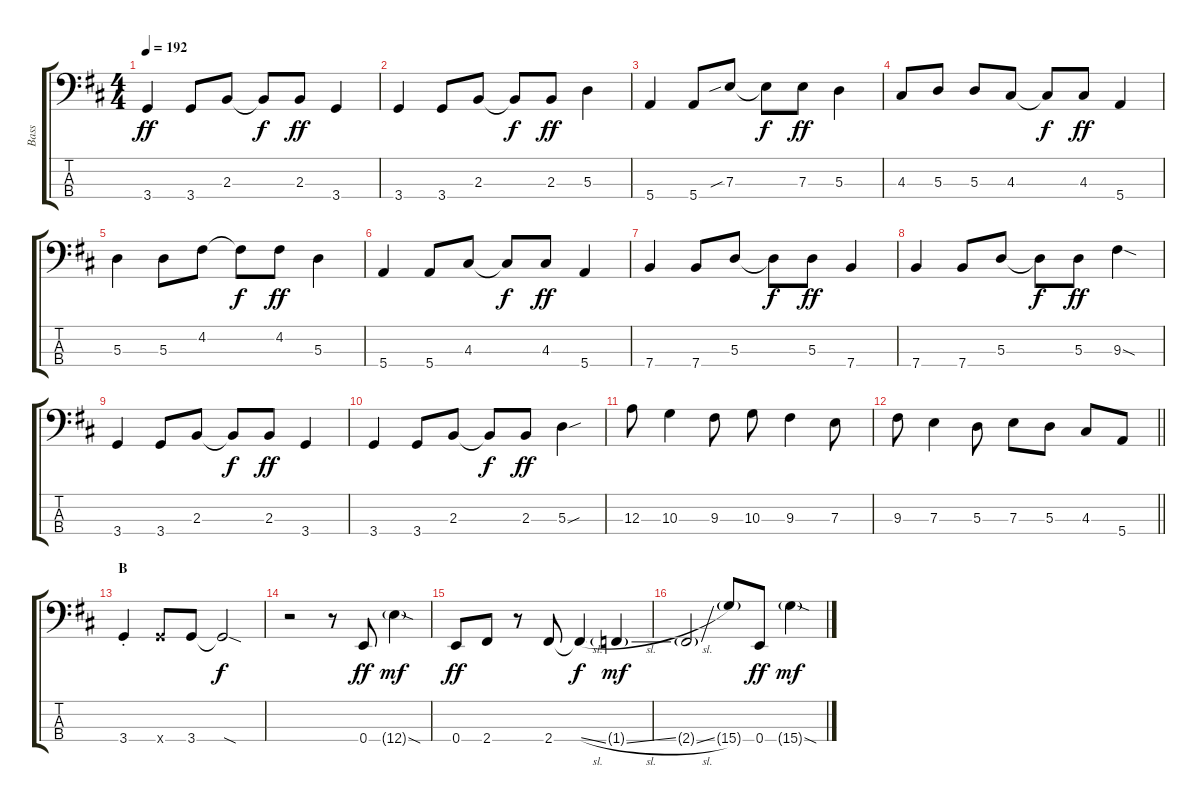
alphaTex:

\track ("Bass" "Bass") {instrument electricbasspick}
\staff {score tabs}
\tuning (G2 D2 A1 E1) {hide}
\ts (4 4)
\tempo 192
\clef f4
\ks d
3.4.4{dy ff} 3.4.8 2.3.8 2.3{t}.8{dy f} 2.3.8{dy ff} 3.4.4 |
3.4.4 3.4.8 2.3.8 2.3{t}.8{dy f} 2.3.8{dy ff} 5.3.4 |
5.4.4 5.4.8 7.3{sib}.8 7.3{t}.8{dy f} 7.3.8{dy ff} 5.3.4 |
4.3.8 5.3.8 5.3.8 4.3.8 4.3{t}.8{dy f} 4.3.8{dy ff} 5.4.4 |
5.3.4 5.3.8 4.2.8 4.2{t}.8{dy f} 4.2.8{dy ff} 5.3.4 |
5.4.4 5.4.8 4.3.8 4.3{t}.8{dy f} 4.3.8{dy ff} 5.4.4 |
7.4.4 7.4.8 5.3.8 5.3{t}.8{dy f} 5.3.8{dy ff} 7.4.4 |
7.4.4 7.4.8 5.3.8 5.3{t}.8{dy f} 5.3.8{dy ff} 9.3{sod}.4 |
3.4.4 3.4.8 2.3.8 2.3{t}.8{dy f} 2.3.8{dy ff} 3.4.4 |
3.4.4 3.4.8 2.3.8 2.3{t}.8{dy f} 2.3.8{dy ff} 5.3{sou}.4 |
12.3.8 10.3.4 9.3.8 10.3.8 9.3.4 7.3.8 |
\barLineRight lightlight
9.3.8 7.3.4 5.3.8 7.3.8 5.3.8 4.3.8 5.4.8 |
\section ("" "B")
3.4{st}.4 3.4{x}.8 3.4.8 3.4{sod t}.2{dy f} |
r.2 r.8 0.4.8{dy ff} 12.4{sod g}.4{dy mf} |
0.4.8{dy ff} 2.4.8 r.8 2.4.8 2.4{sl t}.4{dy f} 1.4{sl g}.4{dy mf} |
2.4{sl g}.2 15.4{g}.8 0.4.8{dy ff} 15.4{sod g}.4{dy mf}
